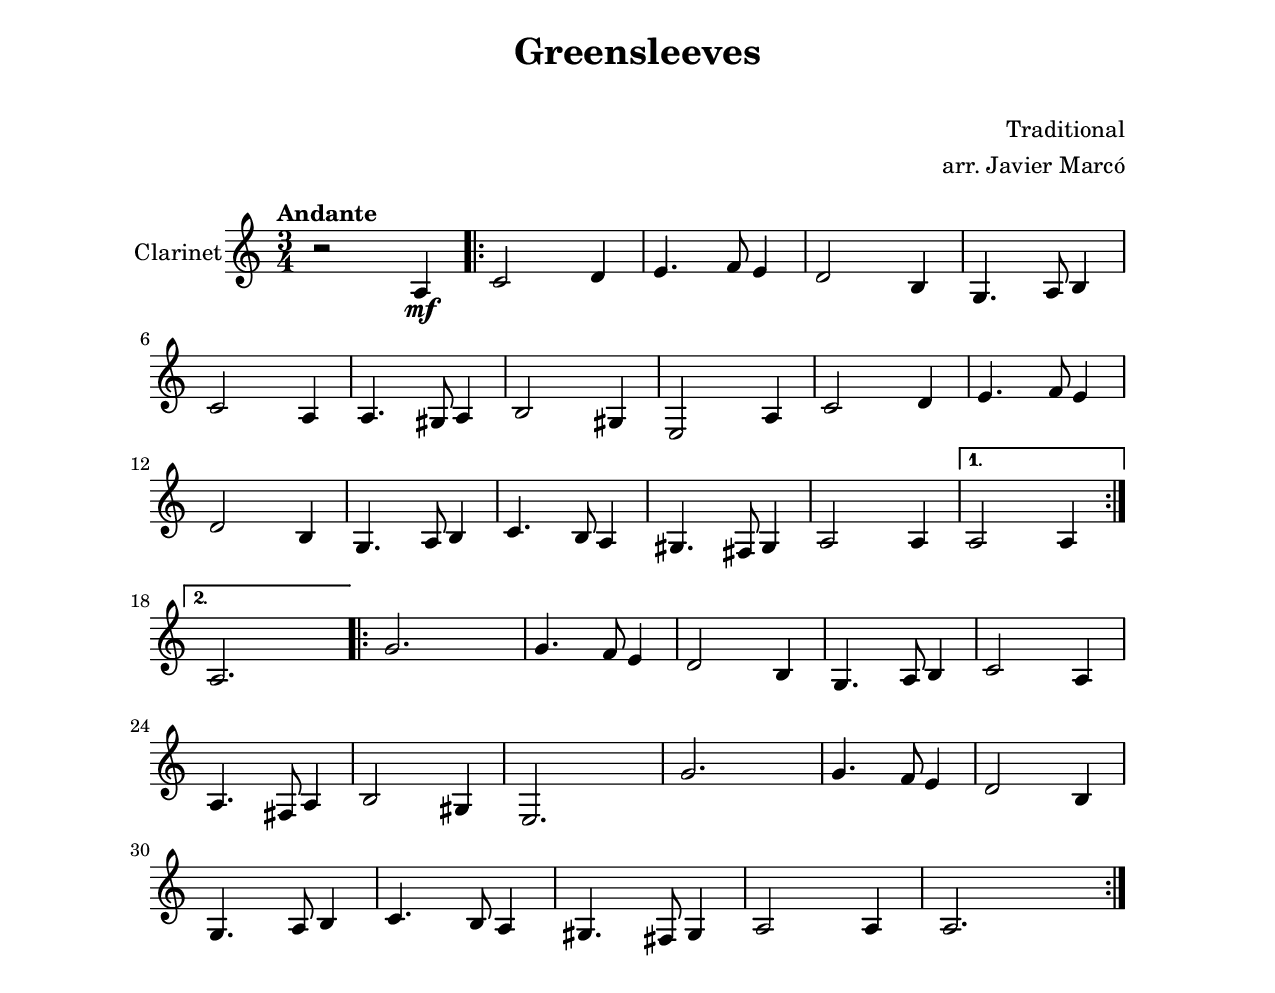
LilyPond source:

% Copied from Easy Classical Clarinet Solos by Javier Marcó
% pg 19

\include "globals.ly"

\header {
    title = "Greensleeves"
    composer = "Traditional"
    arranger = "arr. Javier Marcó"
}

melody = \relative c' {
    \tempo "Andante"
    \time 3/4
    \key c \major

    r2 a4 \mf           |

    \repeat volta 2 {
        c2 d4               | e4. f8 e4         | d2 b4             | g4. a8 b4         |
        c2 a4               | a4. gs8 a4        | b2 gs4            | e2 a4             |
        c2 d4               | e4. f8 e4         | d2 b4             | g4. a8 b4         |
        c4. b8 a4           | gs4. fs8 gs4      | a2 a4             |
    }

    \alternative {{ a2 a4 } { a2. }}

    \repeat volta 2 {
        g'2.                | g4. f8 e4         | d2 b4             | g4. a8 b4         |
        c2 a4               | a4. fs8 a4        | b2 gs4            | e2.               |
        g'2.                | g4. f8 e4         | d2 b4             | g4. a8 b4         |
        c4. b8 a4           | gs4. fs8 gs4      | a2 a4             | a2.               |
    }
}

\book {
    \score {
        \new Staff \with {
            instrumentName = "Clarinet"
        } {
            \melody
        }
    }
}
